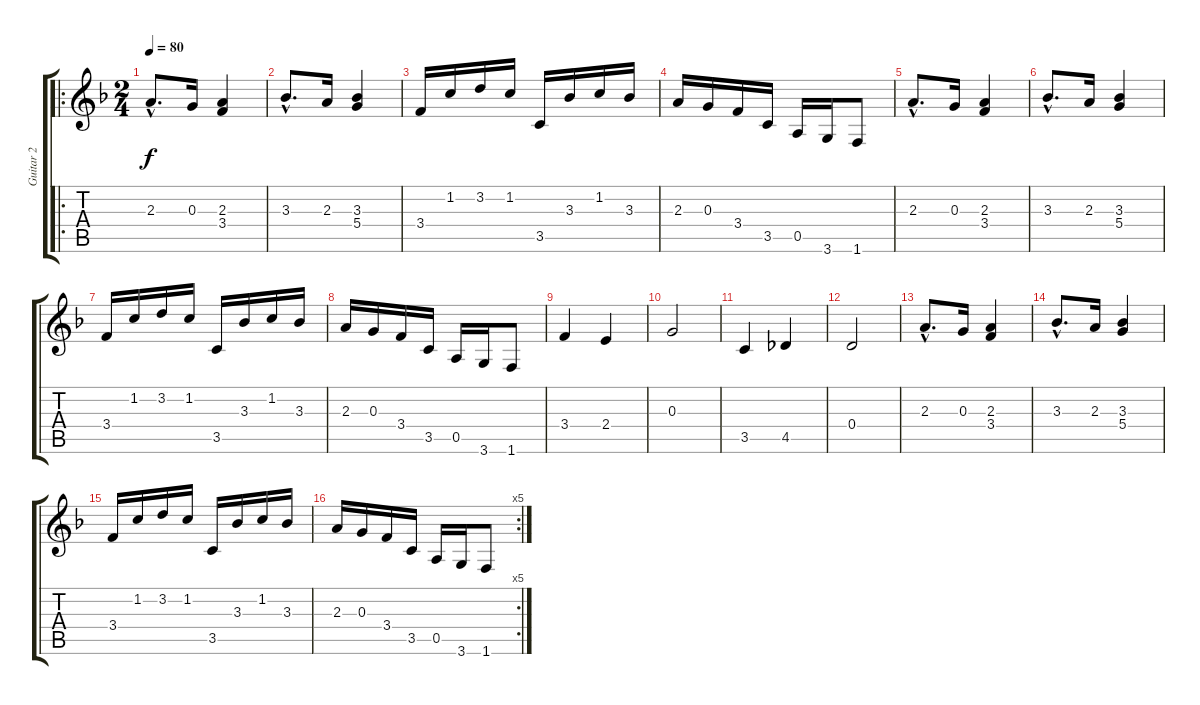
\track ("Guitar 2" "Guitar 2") {instrument acousticguitarnylon}
\staff {score tabs}
\tuning (E4 B3 G3 D3 A2 E2) {hide}
\ro
\ts (2 4)
\tempo 80
\clef g2
\ks f
2.3{hac}.8{d dy f instrument acousticguitarnylon} 0.3.16 (2.3 3.4).4 |
3.3{hac}.8{d} 2.3.16 (3.3 5.4).4 |
3.4.16 1.2.16 3.2.16 1.2.16 3.5.16 3.3.16 1.2.16 3.3.16 |
2.3.16 0.3.16 3.4.16 3.5.16 0.5.16 3.6.16 1.6.8 |
2.3{hac}.8{d} 0.3.16 (2.3 3.4).4 |
3.3{hac}.8{d} 2.3.16 (3.3 5.4).4 |
3.4.16 1.2.16 3.2.16 1.2.16 3.5.16 3.3.16 1.2.16 3.3.16 |
2.3.16 0.3.16 3.4.16 3.5.16 0.5.16 3.6.16 1.6.8 |
3.4.4 2.4.4 |
0.3.2 |
3.5.4 4.5.4 |
0.4.2 |
2.3{hac}.8{d} 0.3.16 (2.3 3.4).4 |
3.3{hac}.8{d} 2.3.16 (3.3 5.4).4 |
3.4.16 1.2.16 3.2.16 1.2.16 3.5.16 3.3.16 1.2.16 3.3.16 |
\rc 5
2.3.16 0.3.16 3.4.16 3.5.16 0.5.16 3.6.16 1.6.8
